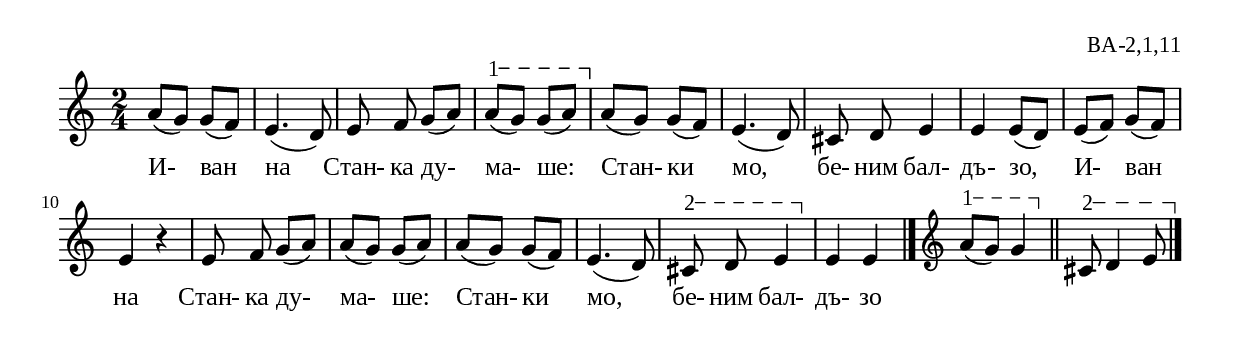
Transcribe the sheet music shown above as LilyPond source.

%{
BA_2_1_11
%}

\include "td-preamble.ly"
%%\include "makam.ly"

\score {
\relative c'' {
%% \tempo 4 = 152
  \time 2/4
  a8( g) g8( f) | e4.( d8) | e8\noBeam f g8( a) | 
\varA
a8\startTextSpan( g) g8( a\stopTextSpan) | 
a8( g) g8( f) | e4.( d8) | cis8\noBeam d e4 | e4 e8( d) | e8( f) g8( f) | e4 r4 | e8\noBeam f g8( a) | 
a8( g) g8( a) | a8( g) g8( f) | e4.( d8) | 
\varB
cis8\startTextSpan\noBeam d e4\stopTextSpan | e4 e 
 \bar "|." 
\endm
\varA
a8\startTextSpan( g) g4\stopTextSpan \bar "||"
\varB
cis,8\startTextSpan\noBeam d4 e8\stopTextSpan
\bar "|."
}
\addlyrics { И- ван на Стан- ка ду- ма- ше: Стан- ки мо, бе- ним бал- дъ- зо, 
И- ван на Стан- ка ду- ма- ше: Стан- ки мо, бе- ним бал- дъ- зо }
%
\layout {
  indent = #0
  line-width = 190\mm
  ragged-right=##f
}
%
\midi { 
	\context {
		\Score
		tempoWholesPerMinute = #(ly:make-moment 152 4)
		}
	}
}
%
\header{
  opus = "ВА-2,1,11"
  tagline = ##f
}


